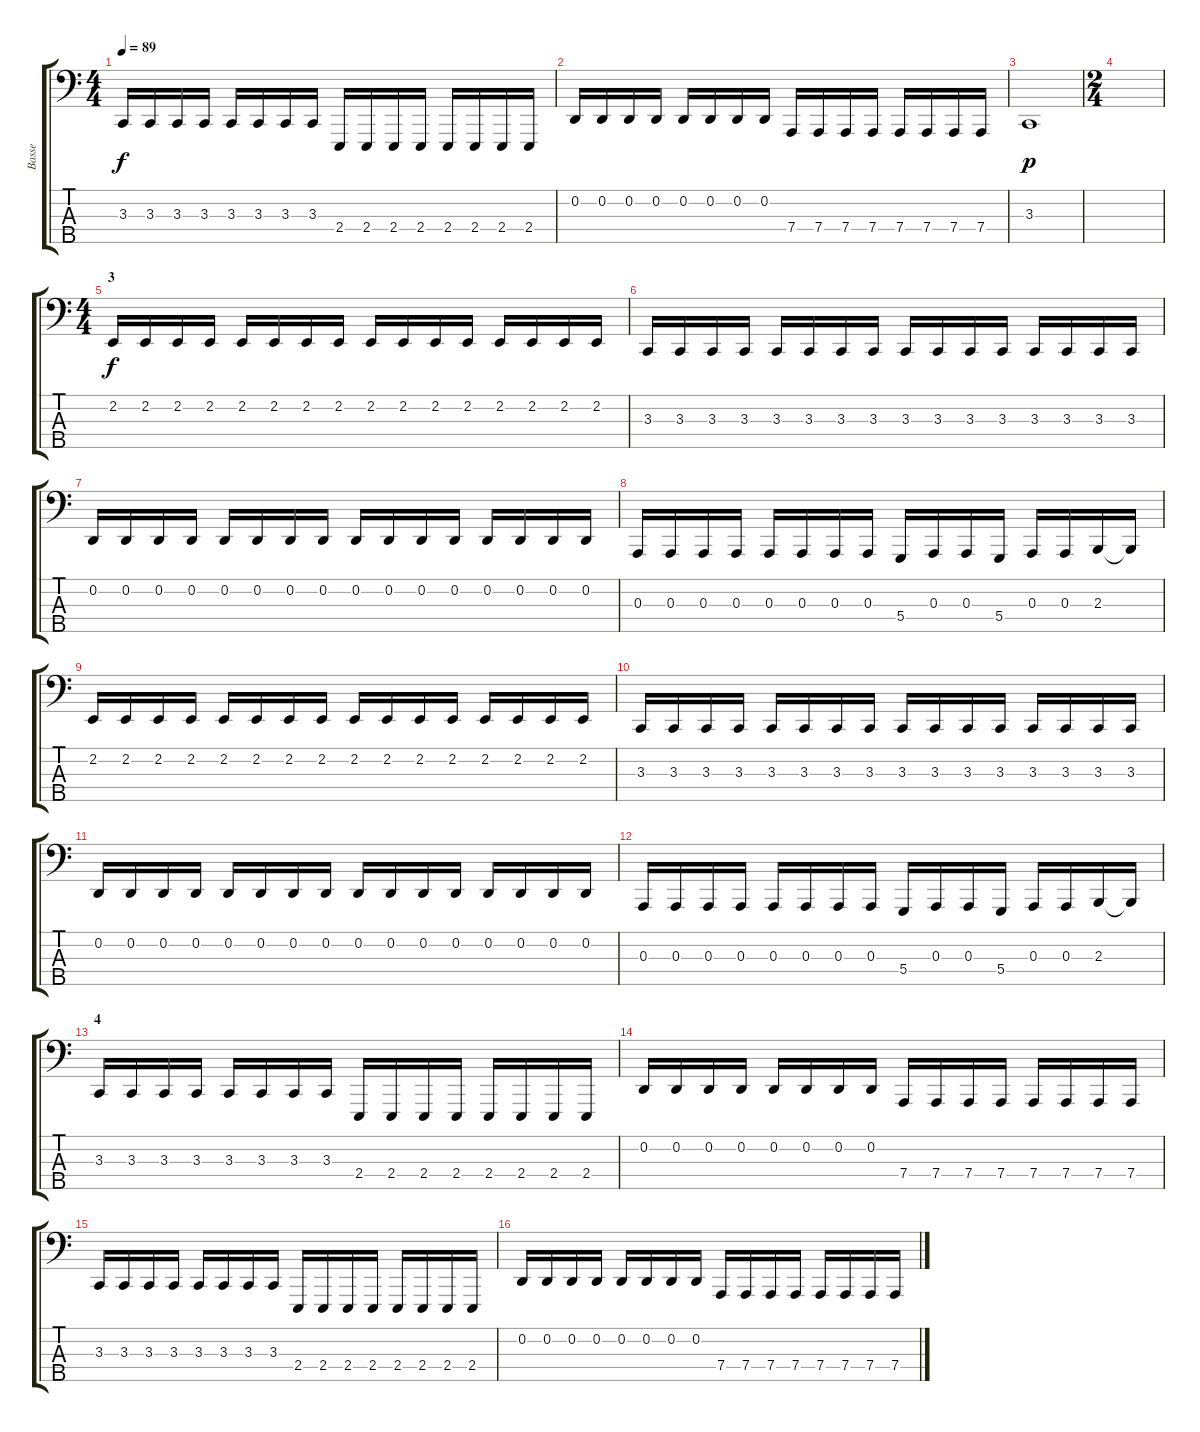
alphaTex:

\track ("Basse" "Basse") {instrument lead8bassandlead}
\staff {score tabs}
\tuning (G2 D2 A1 D1 B0) {hide}
\ts (4 4)
\tempo 89
\clef f4
\ks c
3.3.16{dy f} 3.3.16 3.3.16 3.3.16 3.3.16 3.3.16 3.3.16 3.3.16 2.4.16 2.4.16 2.4.16 2.4.16 2.4.16 2.4.16 2.4.16 2.4.16 |
0.2.16 0.2.16 0.2.16 0.2.16 0.2.16 0.2.16 0.2.16 0.2.16 7.4.16 7.4.16 7.4.16 7.4.16 7.4.16 7.4.16 7.4.16 7.4.16 |
3.3.1{dy p} |
\ts (2 4)
|
\ts (4 4)
\section ("" "3")
2.2.16{dy f} 2.2.16 2.2.16 2.2.16 2.2.16 2.2.16 2.2.16 2.2.16 2.2.16 2.2.16 2.2.16 2.2.16 2.2.16 2.2.16 2.2.16 2.2.16 |
3.3.16 3.3.16 3.3.16 3.3.16 3.3.16 3.3.16 3.3.16 3.3.16 3.3.16 3.3.16 3.3.16 3.3.16 3.3.16 3.3.16 3.3.16 3.3.16 |
0.2.16 0.2.16 0.2.16 0.2.16 0.2.16 0.2.16 0.2.16 0.2.16 0.2.16 0.2.16 0.2.16 0.2.16 0.2.16 0.2.16 0.2.16 0.2.16 |
0.3.16 0.3.16 0.3.16 0.3.16 0.3.16 0.3.16 0.3.16 0.3.16 5.4.16 0.3.16 0.3.16 5.4.16 0.3.16 0.3.16 2.3.16 2.3{t}.16 |
2.2.16 2.2.16 2.2.16 2.2.16 2.2.16 2.2.16 2.2.16 2.2.16 2.2.16 2.2.16 2.2.16 2.2.16 2.2.16 2.2.16 2.2.16 2.2.16 |
3.3.16 3.3.16 3.3.16 3.3.16 3.3.16 3.3.16 3.3.16 3.3.16 3.3.16 3.3.16 3.3.16 3.3.16 3.3.16 3.3.16 3.3.16 3.3.16 |
0.2.16 0.2.16 0.2.16 0.2.16 0.2.16 0.2.16 0.2.16 0.2.16 0.2.16 0.2.16 0.2.16 0.2.16 0.2.16 0.2.16 0.2.16 0.2.16 |
0.3.16 0.3.16 0.3.16 0.3.16 0.3.16 0.3.16 0.3.16 0.3.16 5.4.16 0.3.16 0.3.16 5.4.16 0.3.16 0.3.16 2.3.16 2.3{t}.16 |
\section ("" "4")
3.3.16 3.3.16 3.3.16 3.3.16 3.3.16 3.3.16 3.3.16 3.3.16 2.4.16 2.4.16 2.4.16 2.4.16 2.4.16 2.4.16 2.4.16 2.4.16 |
0.2.16 0.2.16 0.2.16 0.2.16 0.2.16 0.2.16 0.2.16 0.2.16 7.4.16 7.4.16 7.4.16 7.4.16 7.4.16 7.4.16 7.4.16 7.4.16 |
3.3.16 3.3.16 3.3.16 3.3.16 3.3.16 3.3.16 3.3.16 3.3.16 2.4.16 2.4.16 2.4.16 2.4.16 2.4.16 2.4.16 2.4.16 2.4.16 |
0.2.16 0.2.16 0.2.16 0.2.16 0.2.16 0.2.16 0.2.16 0.2.16 7.4.16 7.4.16 7.4.16 7.4.16 7.4.16 7.4.16 7.4.16 7.4.16
